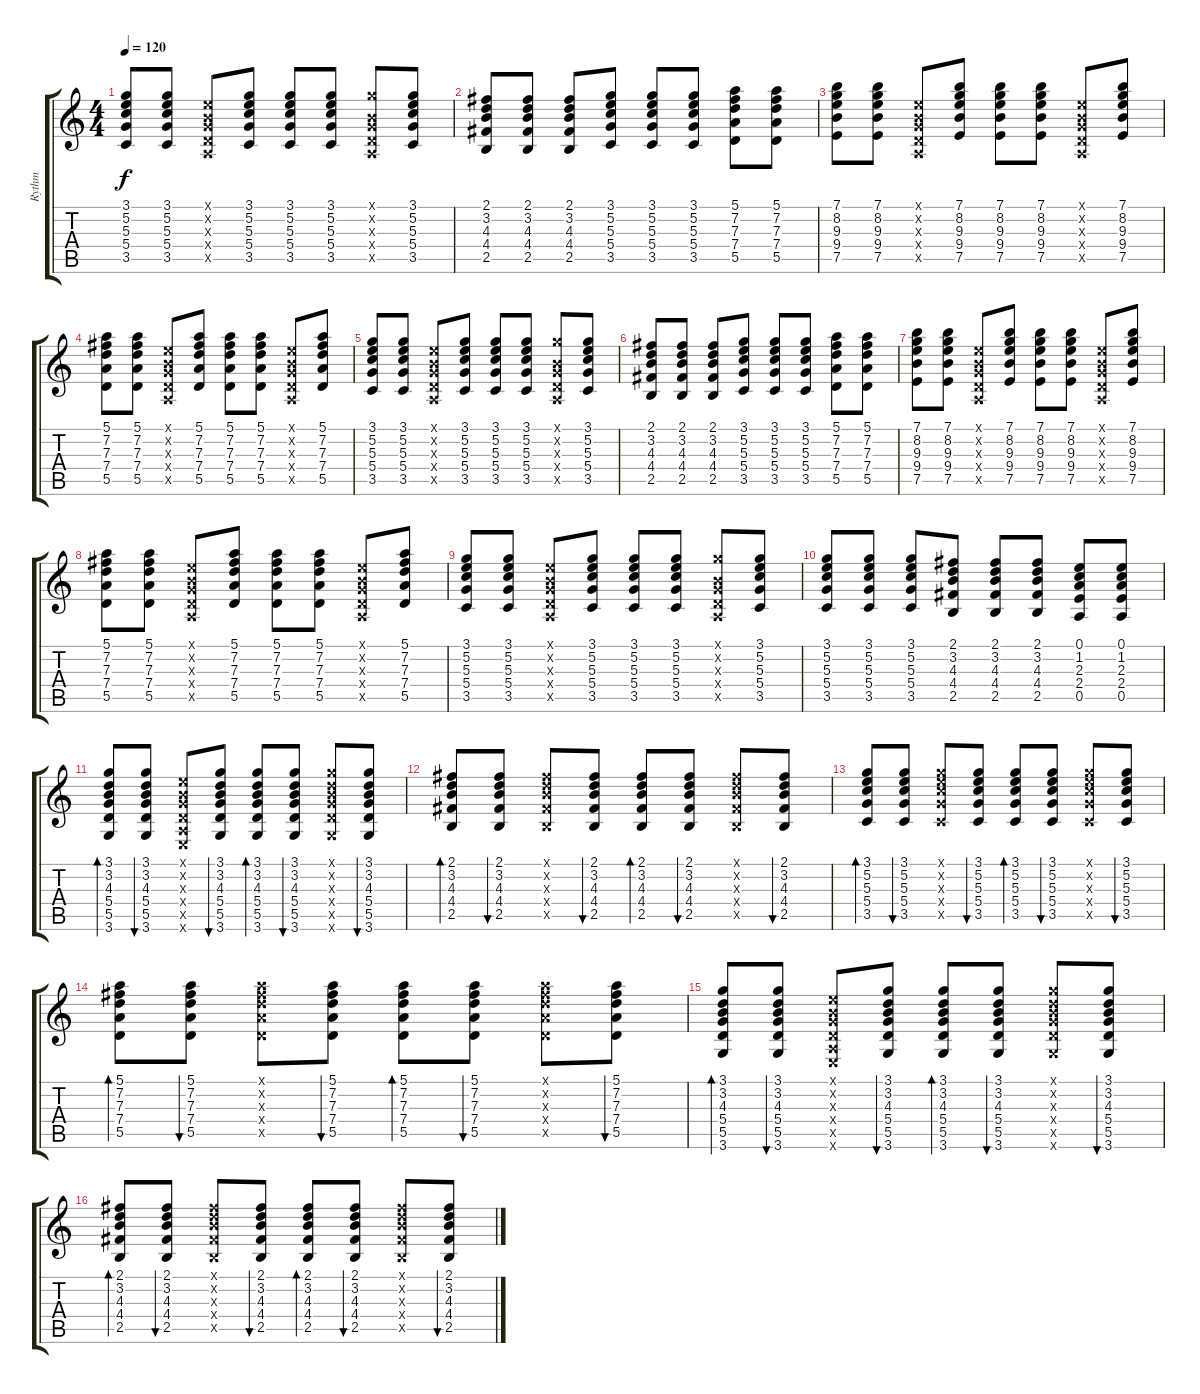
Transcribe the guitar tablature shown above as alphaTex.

\track ("Rythm" "Rythm") {instrument acousticguitarsteel}
\staff {score tabs}
\tuning (E4 B3 G3 D3 A2 E2) {hide}
\ts (4 4)
\tempo 120
\clef g2
\ks c
(3.1 5.2 5.3 5.4 3.5).8{dy f} (3.1 5.2 5.3 5.4 3.5).8 (0.1{x} 0.2{x} 0.3{x} 0.4{x} 0.5{x}).8 (3.1 5.2 5.3 5.4 3.5).8 (3.1 5.2 5.3 5.4 3.5).8 (3.1 5.2 5.3 5.4 3.5).8 (3.1{x} 0.2{x} 0.3{x} 0.4{x} 0.5{x}).8 (3.1 5.2 5.3 5.4 3.5).8 |
(2.1 3.2 4.3 4.4 2.5).8 (2.1 3.2 4.3 4.4 2.5).8 (2.1 3.2 4.3 4.4 2.5).8 (3.1 5.2 5.3 5.4 3.5).8 (3.1 5.2 5.3 5.4 3.5).8 (3.1 5.2 5.3 5.4 3.5).8 (5.1 7.2 7.3 7.4 5.5).8 (5.1 7.2 7.3 7.4 5.5).8 |
(7.1 8.2 9.3 9.4 7.5).8 (7.1 8.2 9.3 9.4 7.5).8 (0.1{x} 0.2{x} 0.3{x} 0.4{x} 0.5{x}).8 (7.1 8.2 9.3 9.4 7.5).8 (7.1 8.2 9.3 9.4 7.5).8 (7.1 8.2 9.3 9.4 7.5).8 (0.1{x} 0.2{x} 0.3{x} 0.4{x} 0.5{x}).8 (7.1 8.2 9.3 9.4 7.5).8 |
(5.1 7.2 7.3 7.4 5.5).8 (5.1 7.2 7.3 7.4 5.5).8 (0.1{x} 0.2{x} 0.3{x} 0.4{x} 0.5{x}).8 (5.1 7.2 7.3 7.4 5.5).8 (5.1 7.2 7.3 7.4 5.5).8 (5.1 7.2 7.3 7.4 5.5).8 (0.1{x} 0.2{x} 0.3{x} 0.4{x} 0.5{x}).8 (5.1 7.2 7.3 7.4 5.5).8 |
(3.1 5.2 5.3 5.4 3.5).8 (3.1 5.2 5.3 5.4 3.5).8 (0.1{x} 0.2{x} 0.3{x} 0.4{x} 0.5{x}).8 (3.1 5.2 5.3 5.4 3.5).8 (3.1 5.2 5.3 5.4 3.5).8 (3.1 5.2 5.3 5.4 3.5).8 (3.1{x} 0.2{x} 0.3{x} 0.4{x} 0.5{x}).8 (3.1 5.2 5.3 5.4 3.5).8 |
(2.1 3.2 4.3 4.4 2.5).8 (2.1 3.2 4.3 4.4 2.5).8 (2.1 3.2 4.3 4.4 2.5).8 (3.1 5.2 5.3 5.4 3.5).8 (3.1 5.2 5.3 5.4 3.5).8 (3.1 5.2 5.3 5.4 3.5).8 (5.1 7.2 7.3 7.4 5.5).8 (5.1 7.2 7.3 7.4 5.5).8 |
(7.1 8.2 9.3 9.4 7.5).8 (7.1 8.2 9.3 9.4 7.5).8 (0.1{x} 0.2{x} 0.3{x} 0.4{x} 0.5{x}).8 (7.1 8.2 9.3 9.4 7.5).8 (7.1 8.2 9.3 9.4 7.5).8 (7.1 8.2 9.3 9.4 7.5).8 (0.1{x} 0.2{x} 0.3{x} 0.4{x} 0.5{x}).8 (7.1 8.2 9.3 9.4 7.5).8 |
(5.1 7.2 7.3 7.4 5.5).8 (5.1 7.2 7.3 7.4 5.5).8 (0.1{x} 0.2{x} 0.3{x} 0.4{x} 0.5{x}).8 (5.1 7.2 7.3 7.4 5.5).8 (5.1 7.2 7.3 7.4 5.5).8 (5.1 7.2 7.3 7.4 5.5).8 (0.1{x} 0.2{x} 0.3{x} 0.4{x} 0.5{x}).8 (5.1 7.2 7.3 7.4 5.5).8 |
(3.1 5.2 5.3 5.4 3.5).8 (3.1 5.2 5.3 5.4 3.5).8 (0.1{x} 0.2{x} 0.3{x} 0.4{x} 0.5{x}).8 (3.1 5.2 5.3 5.4 3.5).8 (3.1 5.2 5.3 5.4 3.5).8 (3.1 5.2 5.3 5.4 3.5).8 (3.1{x} 0.2{x} 0.3{x} 0.4{x} 0.5{x}).8 (3.1 5.2 5.3 5.4 3.5).8 |
(3.1 5.2 5.3 5.4 3.5).8 (3.1 5.2 5.3 5.4 3.5).8 (3.1 5.2 5.3 5.4 3.5).8 (2.1 3.2 4.3 4.4 2.5).8 (2.1 3.2 4.3 4.4 2.5).8 (2.1 3.2 4.3 4.4 2.5).8 (0.1 1.2 2.3 2.4 0.5).8 (0.1 1.2 2.3 2.4 0.5).8 |
(3.1 3.2 4.3 5.4 5.5 3.6).8{bd 60} (3.1 3.2 4.3 5.4 5.5 3.6).8{bu 60} (0.1{x} 0.2{x} 0.3{x} 0.4{x} 0.5{x} 0.6{x}).8 (3.1 3.2 4.3 5.4 5.5 3.6).8{bu 60} (3.1 3.2 4.3 5.4 5.5 3.6).8{bd 60} (3.1 3.2 4.3 5.4 5.5 3.6).8{bu 60} (3.1{x} 3.2{x} 4.3{x} 5.4{x} 5.5{x} 3.6{x}).8 (3.1 3.2 4.3 5.4 5.5 3.6).8{bu 60} |
(2.1 3.2 4.3 4.4 2.5).8{bd 60} (2.1 3.2 4.3 4.4 2.5).8{bu 60} (2.1{x} 3.2{x} 4.3{x} 4.4{x} 2.5{x}).8 (2.1 3.2 4.3 4.4 2.5).8{bu 60} (2.1 3.2 4.3 4.4 2.5).8{bd 120} (2.1 3.2 4.3 4.4 2.5).8{bu 60} (2.1{x} 3.2{x} 4.3{x} 4.4{x} 2.5{x}).8 (2.1 3.2 4.3 4.4 2.5).8{bu 60} |
(3.1 5.2 5.3 5.4 3.5).8{bd 60} (3.1 5.2 5.3 5.4 3.5).8{bu 60} (3.1{x} 5.2{x} 5.3{x} 5.4{x} 3.5{x}).8 (3.1 5.2 5.3 5.4 3.5).8{bu 60} (3.1 5.2 5.3 5.4 3.5).8{bd 60} (3.1 5.2 5.3 5.4 3.5).8{bu 60} (3.1{x} 5.2{x} 5.3{x} 5.4{x} 3.5{x}).8 (3.1 5.2 5.3 5.4 3.5).8{bu 60} |
(5.1 7.2 7.3 7.4 5.5).8{bd 60} (5.1 7.2 7.3 7.4 5.5).8{bu 60} (5.1{x} 7.2{x} 7.3{x} 7.4{x} 5.5{x}).8 (5.1 7.2 7.3 7.4 5.5).8{bu 60} (5.1 7.2 7.3 7.4 5.5).8{bd 60} (5.1 7.2 7.3 7.4 5.5).8{bu 60} (5.1{x} 7.2{x} 7.3{x} 7.4{x} 5.5{x}).8 (5.1 7.2 7.3 7.4 5.5).8{bu 60} |
(3.1 3.2 4.3 5.4 5.5 3.6).8{bd 60} (3.1 3.2 4.3 5.4 5.5 3.6).8{bu 60} (0.1{x} 0.2{x} 0.3{x} 0.4{x} 0.5{x} 0.6{x}).8 (3.1 3.2 4.3 5.4 5.5 3.6).8{bu 60} (3.1 3.2 4.3 5.4 5.5 3.6).8{bd 60} (3.1 3.2 4.3 5.4 5.5 3.6).8{bu 60} (3.1{x} 3.2{x} 4.3{x} 5.4{x} 5.5{x} 3.6{x}).8 (3.1 3.2 4.3 5.4 5.5 3.6).8{bu 60} |
(2.1 3.2 4.3 4.4 2.5).8{bd 60} (2.1 3.2 4.3 4.4 2.5).8{bu 60} (2.1{x} 3.2{x} 4.3{x} 4.4{x} 2.5{x}).8 (2.1 3.2 4.3 4.4 2.5).8{bu 60} (2.1 3.2 4.3 4.4 2.5).8{bd 120} (2.1 3.2 4.3 4.4 2.5).8{bu 60} (2.1{x} 3.2{x} 4.3{x} 4.4{x} 2.5{x}).8 (2.1 3.2 4.3 4.4 2.5).8{bu 60}
